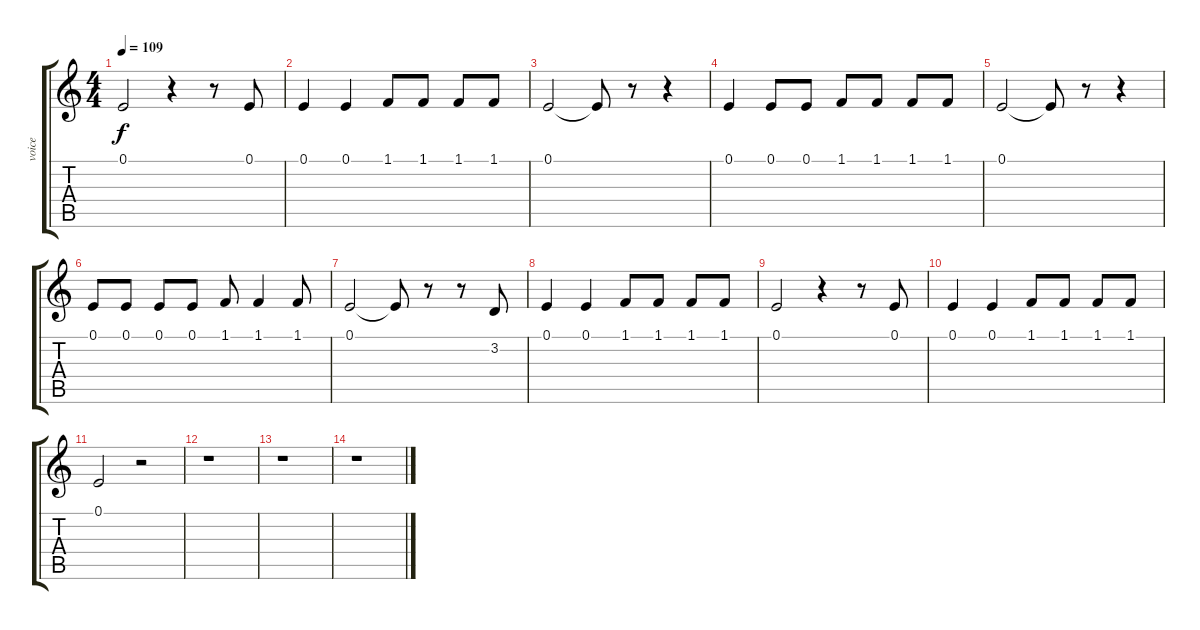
\track ("voice" "voice") {instrument harmonica}
\staff {score tabs}
\tuning (E4 B3 G3 D3 A2 E2) {hide}
\ts (4 4)
\tempo 109
\clef g2
\ks c
0.1.2{dy f} r.4 r.8 0.1.8 |
0.1.4 0.1.4 1.1.8 1.1.8 1.1.8 1.1.8 |
0.1.2 0.1{t}.8 r.8 r.4 |
0.1.4 0.1.8 0.1.8 1.1.8 1.1.8 1.1.8 1.1.8 |
0.1.2 0.1{t}.8 r.8 r.4 |
0.1.8 0.1.8 0.1.8 0.1.8 1.1.8 1.1.4 1.1.8 |
0.1.2 0.1{t}.8 r.8 r.8 3.2.8 |
0.1.4 0.1.4 1.1.8 1.1.8 1.1.8 1.1.8 |
0.1.2 r.4 r.8 0.1.8 |
0.1.4 0.1.4 1.1.8 1.1.8 1.1.8 1.1.8 |
0.1.2 r.2 |
r.1 |
r.1 |
r.1
